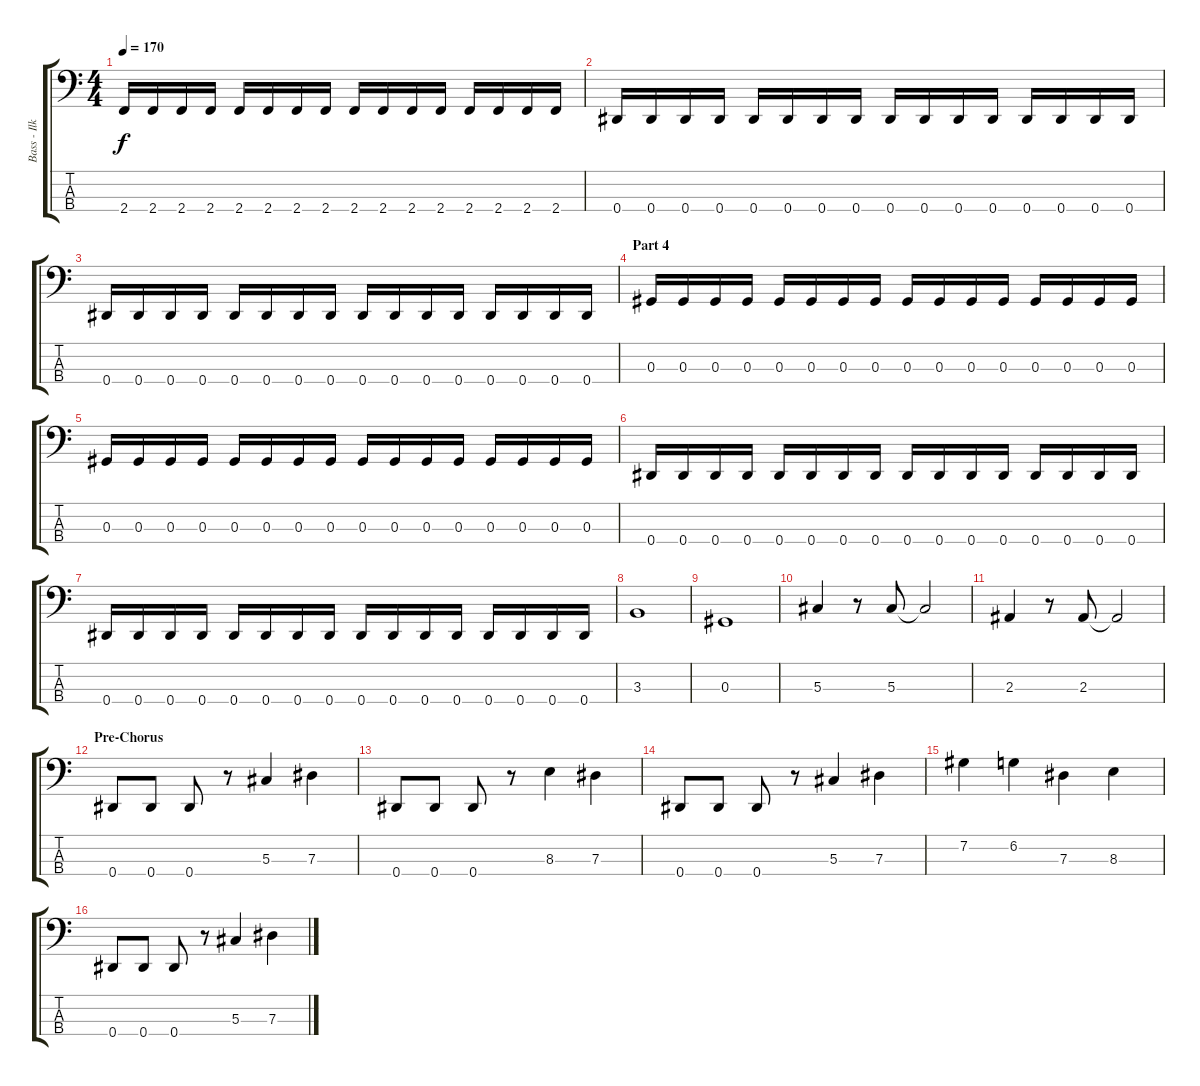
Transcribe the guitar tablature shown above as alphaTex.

\track ("Bass - Ilker Erstin" "Bass - Ilk") {instrument acousticguitarsteel}
\staff {score tabs}
\tuning (Gb2 Db2 Ab1 Eb1) {hide}
\ts (4 4)
\tempo 170
\clef f4
\ks c
2.4.16{dy f} 2.4.16 2.4.16 2.4.16 2.4.16 2.4.16 2.4.16 2.4.16 2.4.16 2.4.16 2.4.16 2.4.16 2.4.16 2.4.16 2.4.16 2.4.16 |
0.4.16 0.4.16 0.4.16 0.4.16 0.4.16 0.4.16 0.4.16 0.4.16 0.4.16 0.4.16 0.4.16 0.4.16 0.4.16 0.4.16 0.4.16 0.4.16 |
0.4.16 0.4.16 0.4.16 0.4.16 0.4.16 0.4.16 0.4.16 0.4.16 0.4.16 0.4.16 0.4.16 0.4.16 0.4.16 0.4.16 0.4.16 0.4.16 |
\section ("" "Part 4")
0.3.16 0.3.16 0.3.16 0.3.16 0.3.16 0.3.16 0.3.16 0.3.16 0.3.16 0.3.16 0.3.16 0.3.16 0.3.16 0.3.16 0.3.16 0.3.16 |
0.3.16 0.3.16 0.3.16 0.3.16 0.3.16 0.3.16 0.3.16 0.3.16 0.3.16 0.3.16 0.3.16 0.3.16 0.3.16 0.3.16 0.3.16 0.3.16 |
0.4.16 0.4.16 0.4.16 0.4.16 0.4.16 0.4.16 0.4.16 0.4.16 0.4.16 0.4.16 0.4.16 0.4.16 0.4.16 0.4.16 0.4.16 0.4.16 |
0.4.16 0.4.16 0.4.16 0.4.16 0.4.16 0.4.16 0.4.16 0.4.16 0.4.16 0.4.16 0.4.16 0.4.16 0.4.16 0.4.16 0.4.16 0.4.16 |
3.3.1 |
0.3.1 |
5.3.4 r.8 5.3.8 5.3{t}.2 |
2.3.4 r.8 2.3.8 2.3{t}.2 |
\section ("" "Pre-Chorus")
0.4.8 0.4.8 0.4.8 r.8 5.3.4 7.3.4 |
0.4.8 0.4.8 0.4.8 r.8 8.3.4 7.3.4 |
0.4.8 0.4.8 0.4.8 r.8 5.3.4 7.3.4 |
7.2.4 6.2.4 7.3.4 8.3.4 |
0.4.8 0.4.8 0.4.8 r.8 5.3.4 7.3.4
